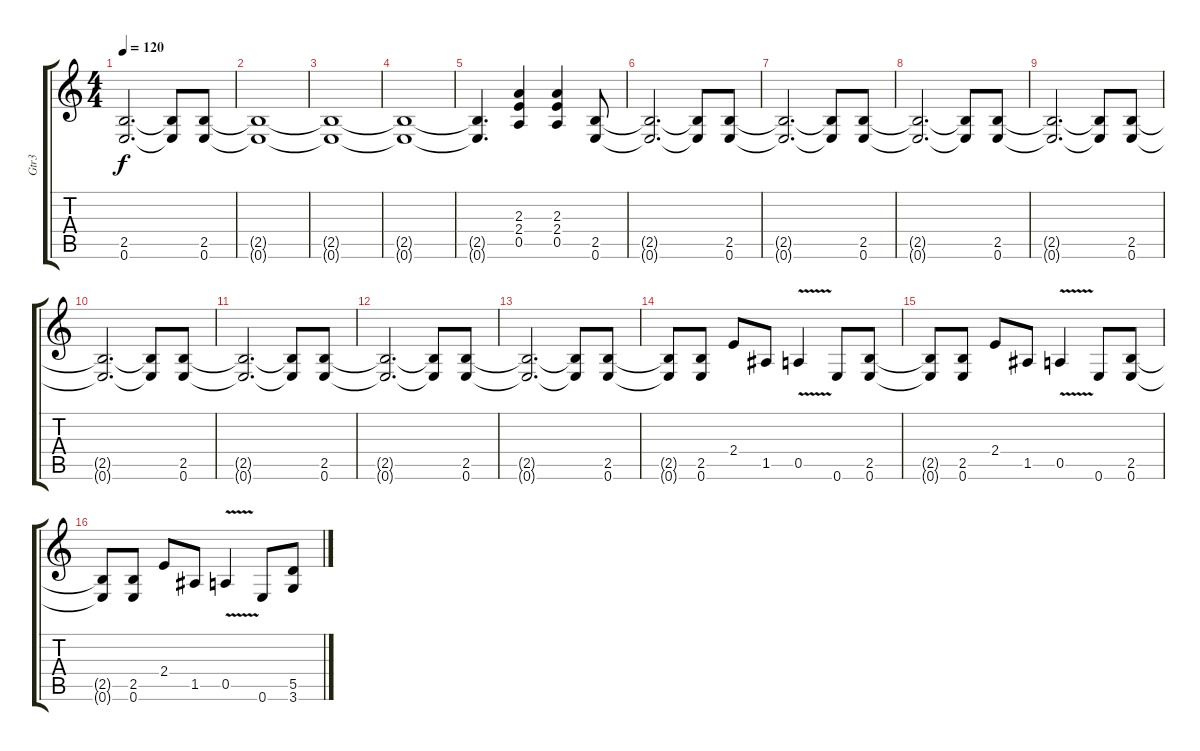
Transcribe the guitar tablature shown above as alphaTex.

\track ("Gtr3" "Gtr3") {instrument distortionguitar}
\staff {score tabs}
\tuning (E4 B3 G3 D3 A2 E2) {hide}
\ts (4 4)
\tempo 120
\clef g2
\ks c
(2.5{t} 0.6{t}).2{d dy f} (2.5{t} 0.6{t}).8 (2.5 0.6).8 |
(2.5{t} 0.6{t}).1 |
(2.5{t} 0.6{t}).1 |
(2.5{t} 0.6{t}).1 |
(2.5{t} 0.6{t}).4{d} (2.3 2.4 0.5).4 (2.3 2.4 0.5).4 (2.5 0.6).8 |
(2.5{t} 0.6{t}).2{d} (2.5{t} 0.6{t}).8 (2.5 0.6).8 |
(2.5{t} 0.6{t}).2{d} (2.5{t} 0.6{t}).8 (2.5 0.6).8 |
(2.5{t} 0.6{t}).2{d} (2.5{t} 0.6{t}).8 (2.5 0.6).8 |
(2.5{t} 0.6{t}).2{d} (2.5{t} 0.6{t}).8 (2.5 0.6).8 |
(2.5{t} 0.6{t}).2{d} (2.5{t} 0.6{t}).8 (2.5 0.6).8 |
(2.5{t} 0.6{t}).2{d} (2.5{t} 0.6{t}).8 (2.5 0.6).8 |
(2.5{t} 0.6{t}).2{d} (2.5{t} 0.6{t}).8 (2.5 0.6).8 |
(2.5{t} 0.6{t}).2{d} (2.5{t} 0.6{t}).8 (2.5 0.6).8 |
(2.5{t} 0.6{t}).8 (2.5 0.6).8 2.4.8 1.5.8 0.5{v}.4 0.6.8 (2.5 0.6).8 |
(2.5{t} 0.6{t}).8 (2.5 0.6).8 2.4.8 1.5.8 0.5{v}.4 0.6.8 (2.5 0.6).8 |
(2.5{t} 0.6{t}).8 (2.5 0.6).8 2.4.8 1.5.8 0.5{v}.4 0.6.8 (5.5 3.6).8
